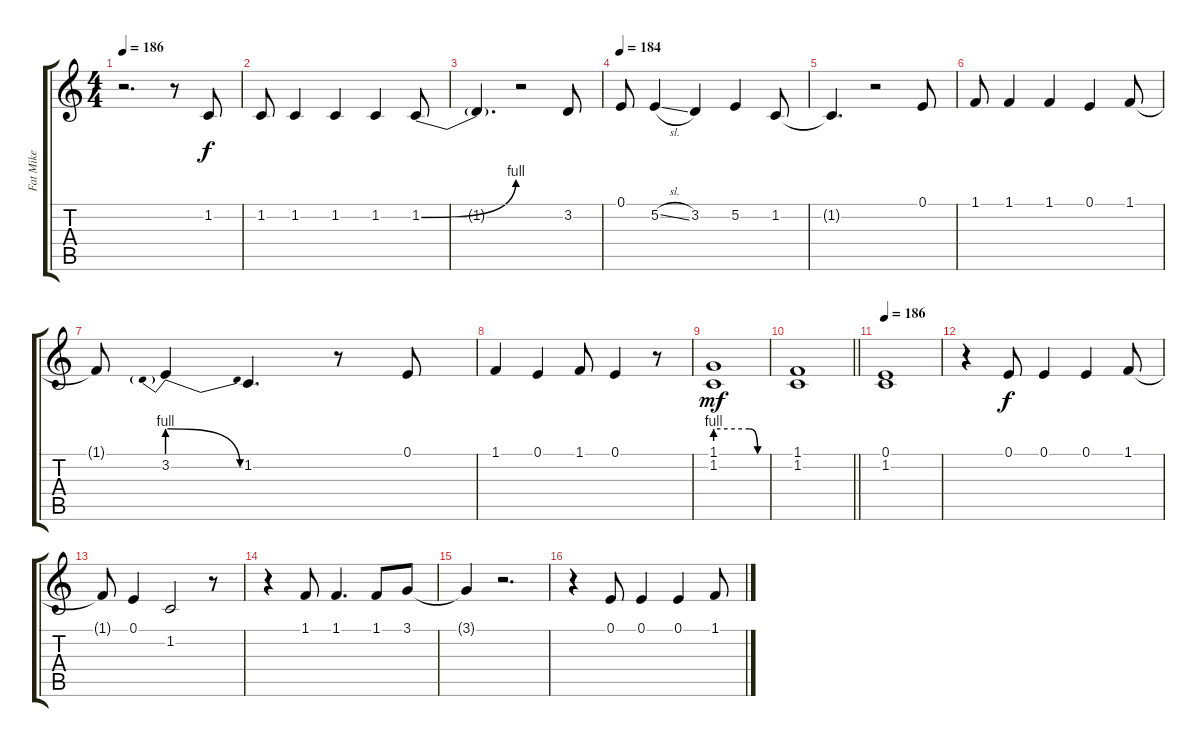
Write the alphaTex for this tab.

\track ("Fat Mike" "Fat Mike") {instrument bassoon}
\staff {score tabs}
\tuning (E4 B3 G3 D3 A2 E2) {hide}
\ts (4 4)
\tempo 186
\clef g2
\ks c
r.2{d dy f} r.8 1.2.8 |
1.2.8 1.2.4 1.2.4 1.2.4 1.2{be (bend 0 0 60 4)}.8 |
1.2{t}.4{d} r.2 3.2.8 |
\tempo 184
0.1.8 5.2{sl}.4 3.2.4 5.2.4 1.2.8 |
1.2{t}.4{d} r.2 0.1.8 |
1.1.8 1.1.4 1.1.4 0.1.4 1.1.8 |
1.1{t}.8 3.2{be (prebendrelease 0 4 60 0)}.4 1.2.4{d} r.8 0.1.8 |
1.1.4 0.1.4 1.1.8 0.1.4 r.8 |
(1.1{be (custom 0 4 40 4 50 0 60 0)} 1.2).1{dy mf} |
\barLineRight lightlight
(1.1 1.2).1 |
\section ("" "")
\tempo 186
(0.1 1.2).1 |
r.4 0.1.8{dy f} 0.1.4 0.1.4 1.1.8 |
1.1{t}.8 0.1.4 1.2.2 r.8 |
r.4{balance 0 instrument tenorsax} 1.1.8 1.1.4{d} 1.1.8 3.1.8 |
3.1{t}.4 r.2{d} |
r.4{balance 8 instrument bassoon} 0.1.8 0.1.4 0.1.4 1.1.8
